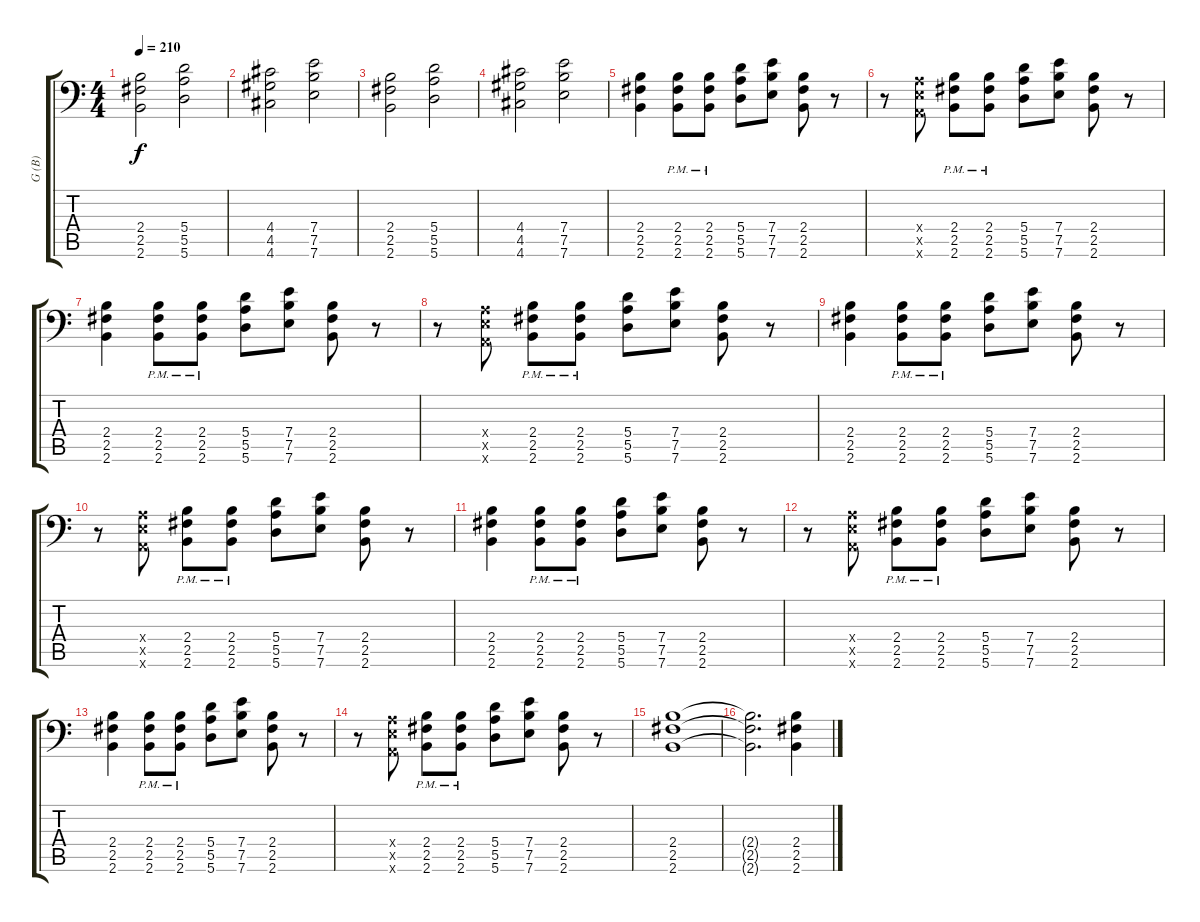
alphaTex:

\track ("G (B)" "G (B)") {instrument overdrivenguitar}
\staff {score tabs}
\tuning (D4 A3 D3 A2 E2 A1) {hide}
\ts (4 4)
\tempo 210
\clef f4
\ks c
(2.4 2.5 2.6).2{dy f} (5.4 5.5 5.6).2 |
(4.4 4.5 4.6).2 (7.4 7.5 7.6).2 |
(2.4 2.5 2.6).2 (5.4 5.5 5.6).2 |
(4.4 4.5 4.6).2 (7.4 7.5 7.6).2 |
(2.4 2.5 2.6).4 (2.4{pm} 2.5{pm} 2.6{pm}).8 (2.4{pm} 2.5{pm} 2.6{pm}).8 (5.4 5.5 5.6).8 (7.4 7.5 7.6).8 (2.4 2.5 2.6).8 r.8 |
r.8 (0.4{x} 0.5{x} 0.6{x}).8 (2.4{pm} 2.5 2.6).8 (2.4{pm} 2.5 2.6).8 (5.4 5.5 5.6).8 (7.4 7.5 7.6).8 (2.4 2.5 2.6).8 r.8 |
(2.4 2.5 2.6).4 (2.4{pm} 2.5{pm} 2.6{pm}).8 (2.4{pm} 2.5{pm} 2.6{pm}).8 (5.4 5.5 5.6).8 (7.4 7.5 7.6).8 (2.4 2.5 2.6).8 r.8 |
r.8 (0.4{x} 0.5{x} 0.6{x}).8 (2.4{pm} 2.5 2.6).8 (2.4{pm} 2.5 2.6).8 (5.4 5.5 5.6).8 (7.4 7.5 7.6).8 (2.4 2.5 2.6).8 r.8 |
(2.4 2.5 2.6).4 (2.4{pm} 2.5{pm} 2.6{pm}).8 (2.4{pm} 2.5{pm} 2.6{pm}).8 (5.4 5.5 5.6).8 (7.4 7.5 7.6).8 (2.4 2.5 2.6).8 r.8 |
r.8 (0.4{x} 0.5{x} 0.6{x}).8 (2.4{pm} 2.5 2.6).8 (2.4{pm} 2.5 2.6).8 (5.4 5.5 5.6).8 (7.4 7.5 7.6).8 (2.4 2.5 2.6).8 r.8 |
(2.4 2.5 2.6).4 (2.4{pm} 2.5{pm} 2.6{pm}).8 (2.4{pm} 2.5{pm} 2.6{pm}).8 (5.4 5.5 5.6).8 (7.4 7.5 7.6).8 (2.4 2.5 2.6).8 r.8 |
r.8 (0.4{x} 0.5{x} 0.6{x}).8 (2.4{pm} 2.5 2.6).8 (2.4{pm} 2.5 2.6).8 (5.4 5.5 5.6).8 (7.4 7.5 7.6).8 (2.4 2.5 2.6).8 r.8 |
(2.4 2.5 2.6).4 (2.4{pm} 2.5{pm} 2.6{pm}).8 (2.4{pm} 2.5{pm} 2.6{pm}).8 (5.4 5.5 5.6).8 (7.4 7.5 7.6).8 (2.4 2.5 2.6).8 r.8 |
r.8 (0.4{x} 0.5{x} 0.6{x}).8 (2.4{pm} 2.5 2.6).8 (2.4{pm} 2.5 2.6).8 (5.4 5.5 5.6).8 (7.4 7.5 7.6).8 (2.4 2.5 2.6).8 r.8 |
(2.4 2.5 2.6).1 |
(2.4{t} 2.5{t} 2.6{t}).2{d} (2.4 2.5 2.6).4
